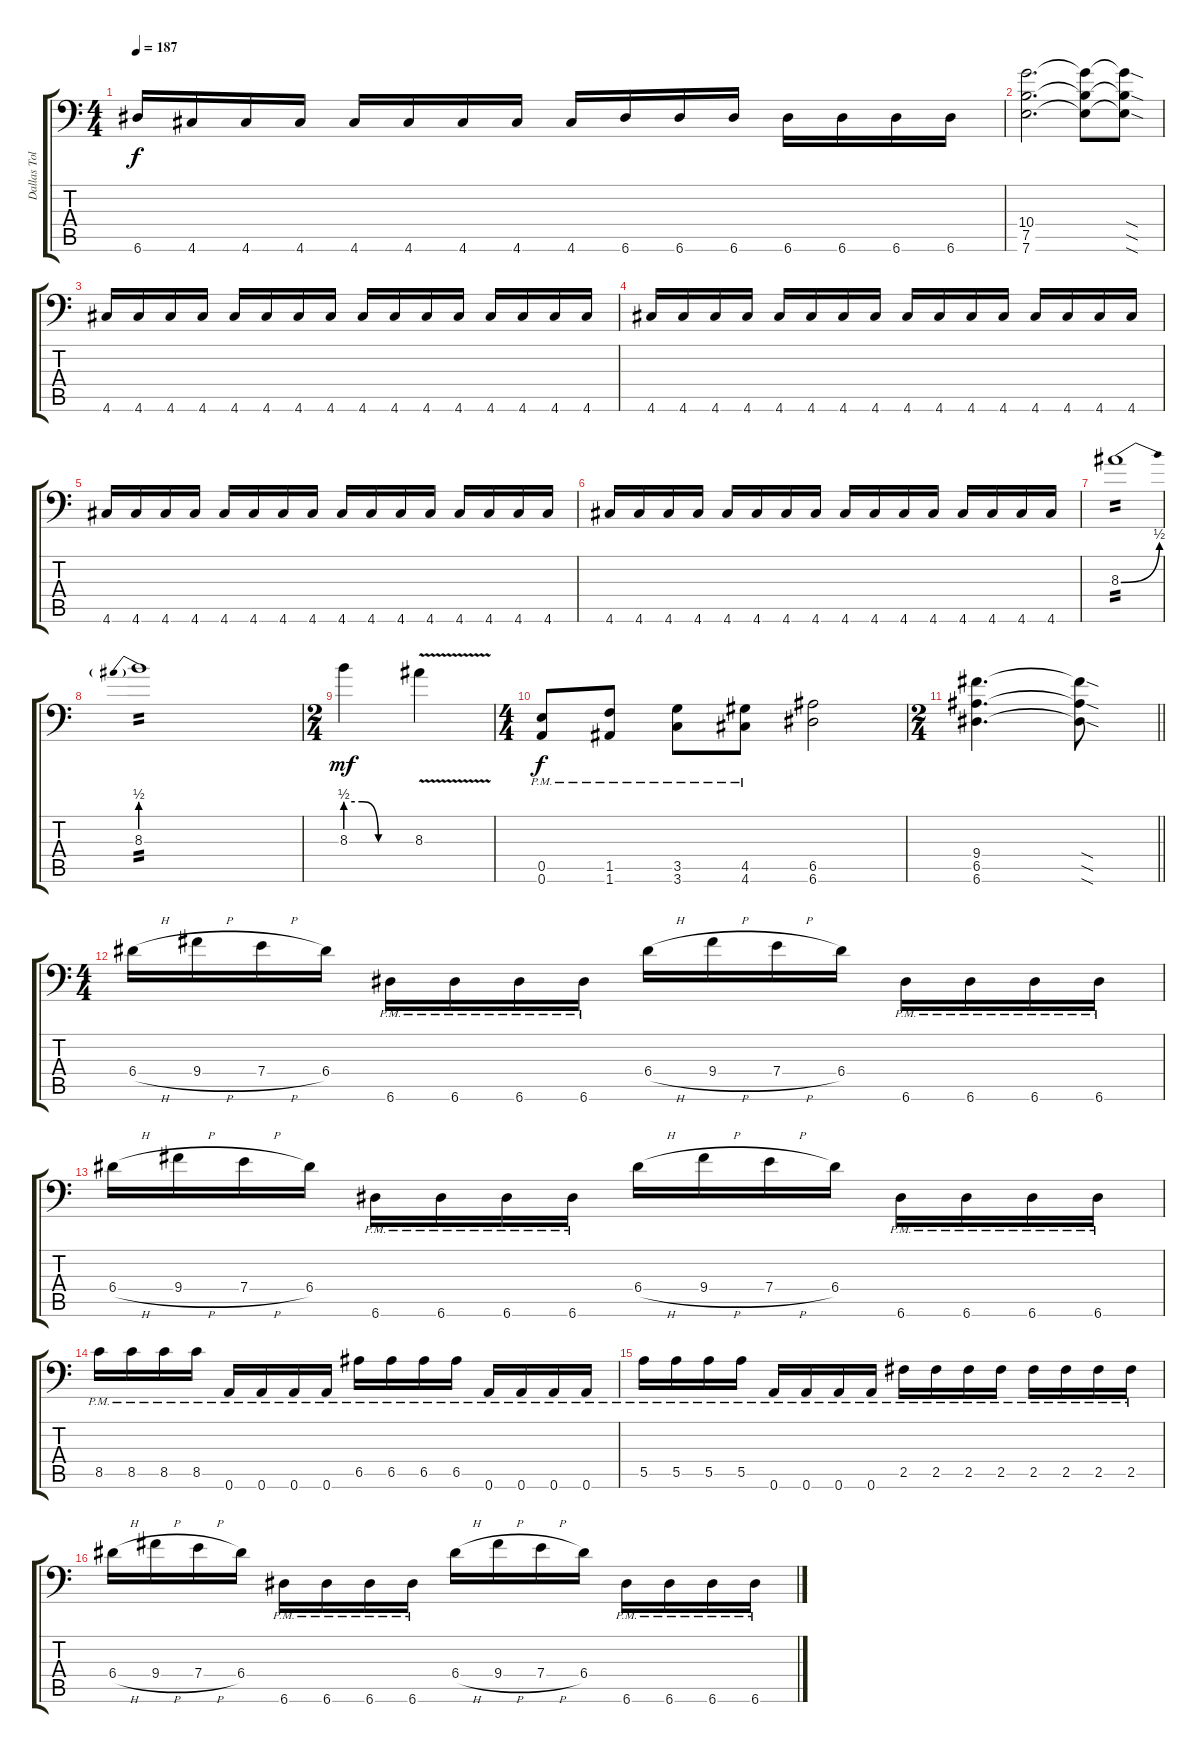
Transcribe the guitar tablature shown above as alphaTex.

\track ("Dallas Toler-Wade" "Dallas Tol") {instrument distortionguitar}
\staff {score tabs}
\tuning (B3 Gb3 D3 A2 E2 A1) {hide}
\ts (4 4)
\tempo 187
\clef f4
\ks c
6.6.16{dy f} 4.6.16 4.6.16 4.6.16 4.6.16 4.6.16 4.6.16 4.6.16 4.6.16 6.6.16 6.6.16 6.6.16 6.6.16 6.6.16 6.6.16 6.6.16 |
(10.4 7.5 7.6).2{d} (10.4{t} 7.5{t} 7.6{t}).8 (10.4{sod t} 7.5{sod t} 7.6{sod t}).8 |
4.6.16 4.6.16 4.6.16 4.6.16 4.6.16 4.6.16 4.6.16 4.6.16 4.6.16 4.6.16 4.6.16 4.6.16 4.6.16 4.6.16 4.6.16 4.6.16 |
4.6.16 4.6.16 4.6.16 4.6.16 4.6.16 4.6.16 4.6.16 4.6.16 4.6.16 4.6.16 4.6.16 4.6.16 4.6.16 4.6.16 4.6.16 4.6.16 |
4.6.16 4.6.16 4.6.16 4.6.16 4.6.16 4.6.16 4.6.16 4.6.16 4.6.16 4.6.16 4.6.16 4.6.16 4.6.16 4.6.16 4.6.16 4.6.16 |
4.6.16 4.6.16 4.6.16 4.6.16 4.6.16 4.6.16 4.6.16 4.6.16 4.6.16 4.6.16 4.6.16 4.6.16 4.6.16 4.6.16 4.6.16 4.6.16 |
8.3{be (bend 0 0 60 2)}.1{tp 2} |
8.3{be (prebend 0 2 60 2)}.1{tp 2} |
\ts (2 4)
8.3{be (custom 0 2 15 2 30 0 60 0)}.4{dy mf} 8.3{v}.4 |
\ts (4 4)
(0.5{pm} 0.6{pm}).8{dy f} (1.5{pm} 1.6{pm}).8 (3.5{pm} 3.6{pm}).8 (4.5{pm} 4.6{pm}).8 (6.5 6.6).2 |
\ts (2 4)
\barLineRight lightlight
(9.4 6.5 6.6).4{d} (9.4{sod t} 6.5{sod t} 6.6{sod t}).8 |
\ts (4 4)
\section ("" "")
6.4{h}.16 9.4{h}.16 7.4{h}.16 6.4.16 6.6{pm}.16 6.6{pm}.16 6.6{pm}.16 6.6{pm}.16 6.4{h}.16 9.4{h}.16 7.4{h}.16 6.4.16 6.6{pm}.16 6.6{pm}.16 6.6{pm}.16 6.6{pm}.16 |
6.4{h}.16 9.4{h}.16 7.4{h}.16 6.4.16 6.6{pm}.16 6.6{pm}.16 6.6{pm}.16 6.6{pm}.16 6.4{h}.16 9.4{h}.16 7.4{h}.16 6.4.16 6.6{pm}.16 6.6{pm}.16 6.6{pm}.16 6.6{pm}.16 |
8.5{pm}.16 8.5{pm}.16 8.5{pm}.16 8.5{pm}.16 0.6{pm}.16 0.6{pm}.16 0.6{pm}.16 0.6{pm}.16 6.5{pm}.16 6.5{pm}.16 6.5{pm}.16 6.5{pm}.16 0.6{pm}.16 0.6{pm}.16 0.6{pm}.16 0.6{pm}.16 |
5.5{pm}.16 5.5{pm}.16 5.5{pm}.16 5.5{pm}.16 0.6{pm}.16 0.6{pm}.16 0.6{pm}.16 0.6{pm}.16 2.5{pm}.16 2.5{pm}.16 2.5{pm}.16 2.5{pm}.16 2.5{pm}.16 2.5{pm}.16 2.5{pm}.16 2.5{pm}.16 |
6.4{h}.16 9.4{h}.16 7.4{h}.16 6.4.16 6.6{pm}.16 6.6{pm}.16 6.6{pm}.16 6.6{pm}.16 6.4{h}.16 9.4{h}.16 7.4{h}.16 6.4.16 6.6{pm}.16 6.6{pm}.16 6.6{pm}.16 6.6{pm}.16
